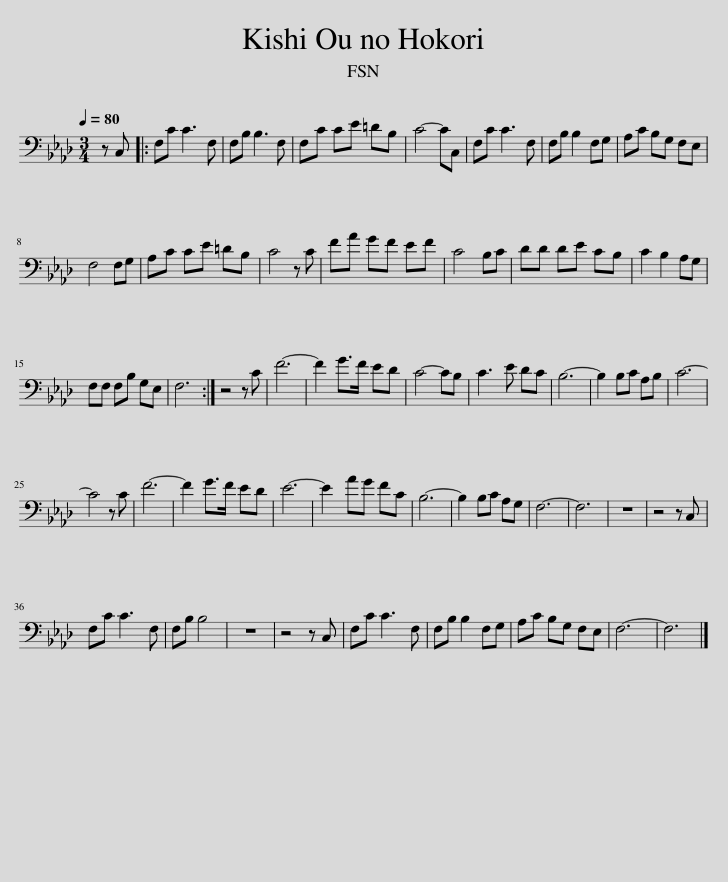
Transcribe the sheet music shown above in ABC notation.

X:1
L:1/8
Q:1/4=80
M:3/4
I:linebreak $
K:Ab
V:1 bass
V:1
 z C, |: F,C C3 F, | F,B, B,3 F, | F,C CE =DB, | C4- CC, | %5
 F,C C3 F, | F,B, B,2 F,G, | A,C B,G, F,E, |$ F,4 F,G, | A,C CE =DB, | %10
 C4 z C | FA GF EF | C4 B,C | DD DE CB, | C2 B,2 A,G, |$ %15
 F,F, F,B, G,E, | F,6 :| z4 z C | F6- | F2 G>F ED | %20
 C4- CB, | C3 E DC | B,6- | B,2 B,C A,B, | C6- |$ %25
 C4 z C | F6- | F2 G>F ED | E6- | E2 AG FC | %30
 B,6- | B,2 B,C A,G, | F,6- | F,6 | z6 | %35
 z4 z C, |$ F,C C3 F, | F,B, B,4 | z6 | z4 z C, | %40
 F,C C3 F, | F,B, B,2 F,G, | A,C B,G, F,E, | F,6- | F,6 |] %45
